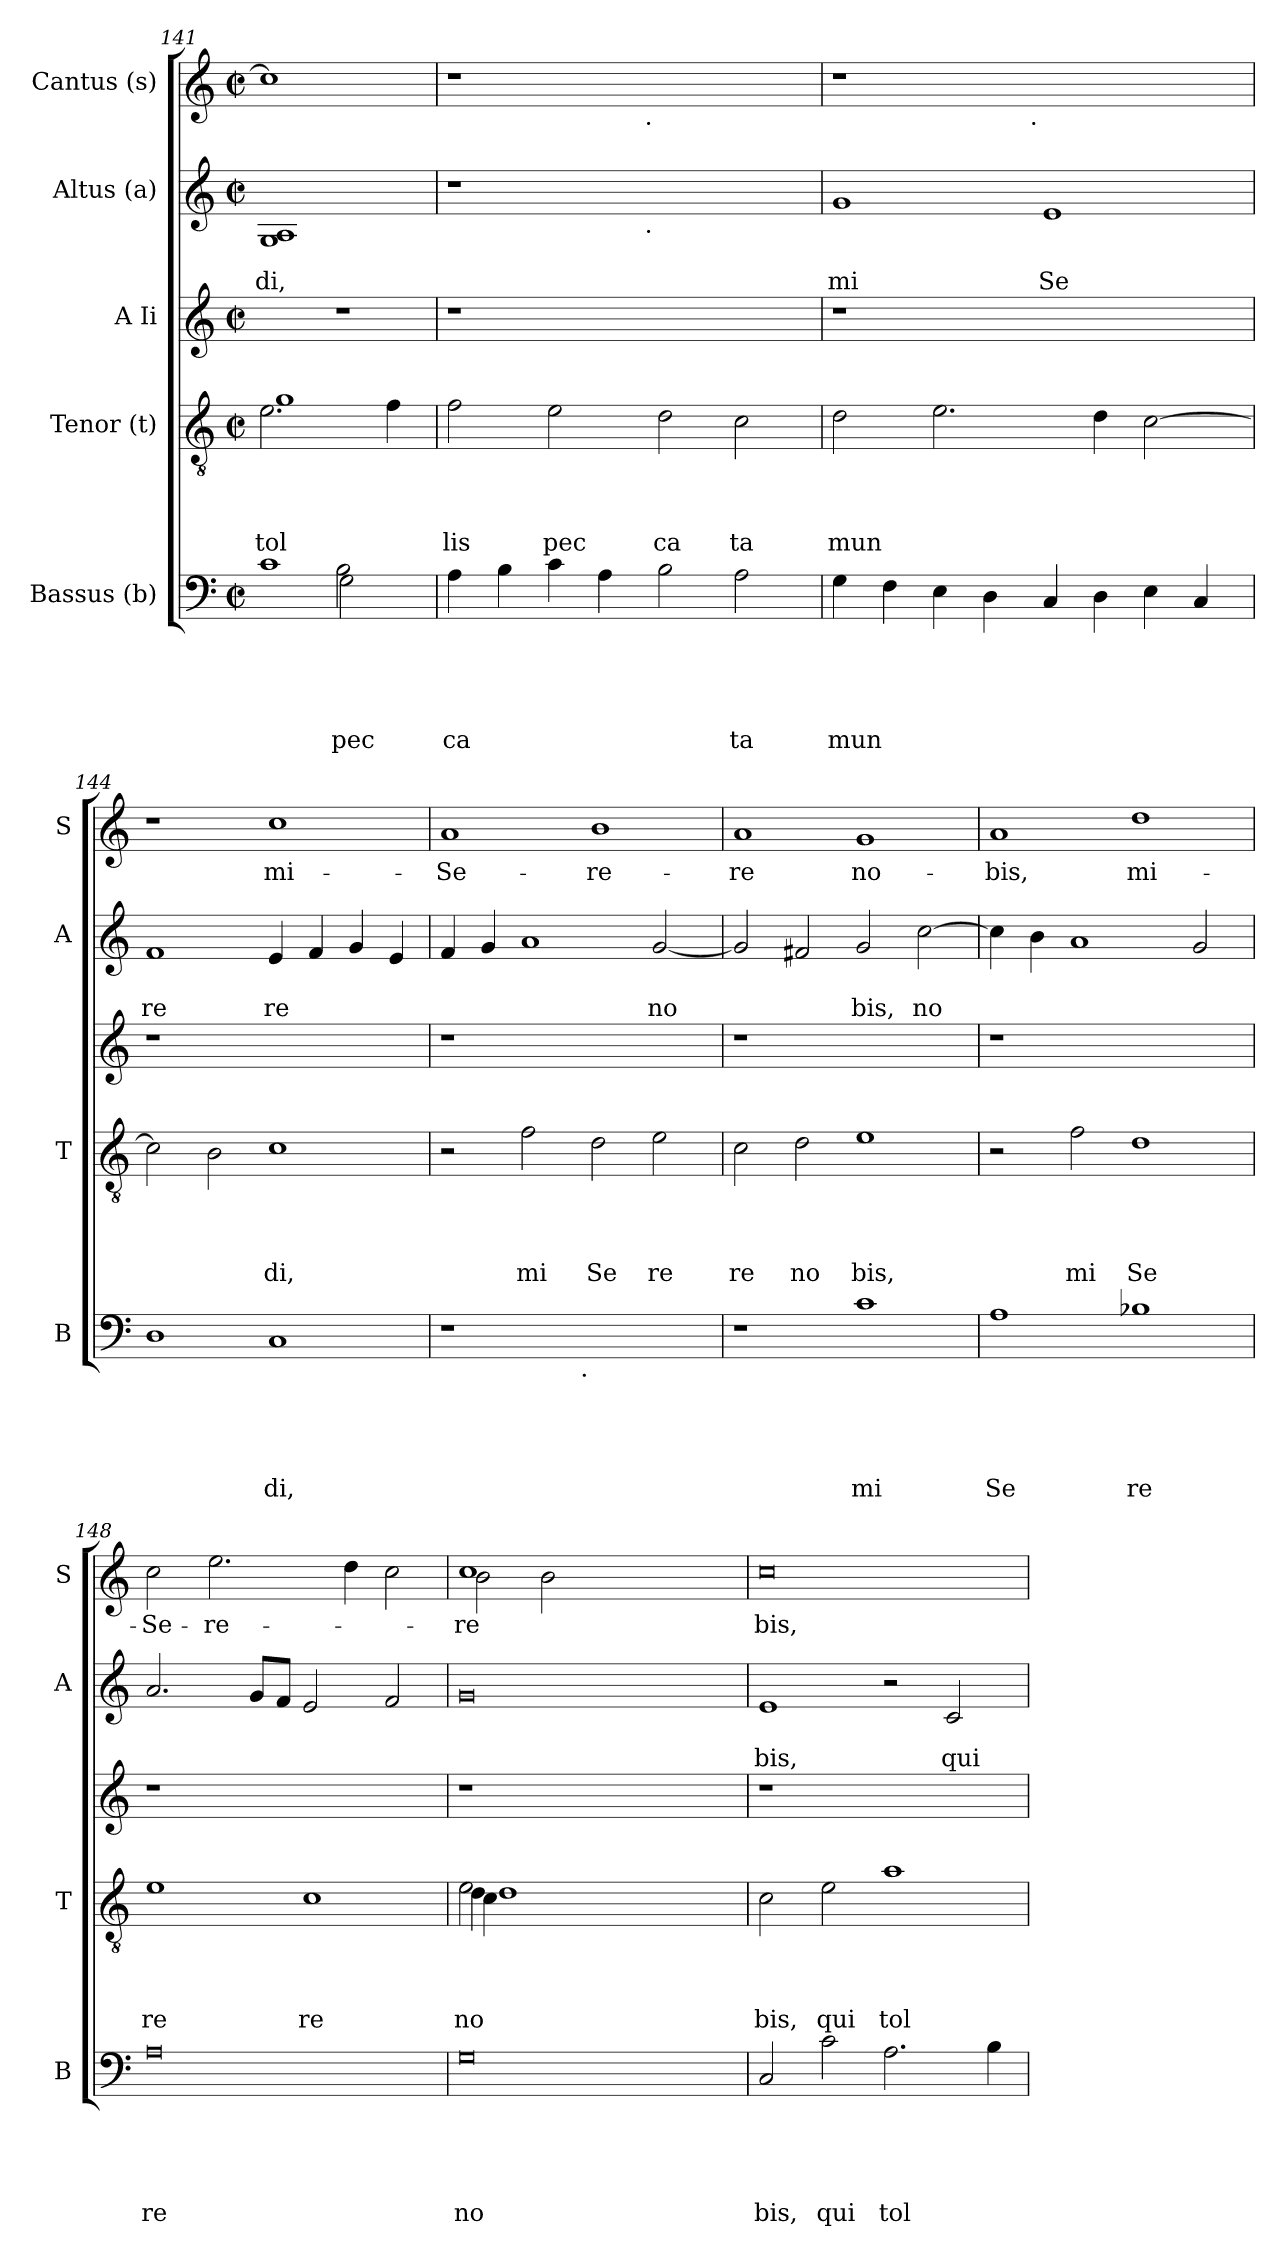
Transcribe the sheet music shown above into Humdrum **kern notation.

**kern	**text	**text	**text	**text	**text	**kern	**text	**text	**text	**text	**kern	**kern	**text	**text	**kern	**text
*part5	*part5	*part5	*part5	*part5	*part5	*part4	*part4	*part4	*part4	*part4	*part3	*part2	*part2	*part2	*part1	*part1
*staff5	*staff5	*staff5	*staff5	*staff5	*staff5	*staff4	*staff4	*staff4	*staff4	*staff4	*staff3	*staff2	*staff2	*staff2	*staff1	*staff1
*I"Bassus (b)	*	*	*	*	*	*I"Tenor (t)	*	*	*	*	*I"A Ii	*I"Altus (a)	*	*	*I"Cantus (s)	*
*I'B	*	*	*	*	*	*I'T	*	*	*	*	*	*I'A	*	*	*I'S	*
*clefF4	*	*	*	*	*	*clefGv2	*	*	*	*	*clefG2	*clefG2	*	*	*clefG2	*
*k[]	*	*	*	*	*	*k[]	*	*	*	*	*k[]	*k[]	*	*	*k[]	*
*C:	*	*	*	*	*	*C:	*	*	*	*	*C:	*C:	*	*	*C:	*
*M2/2	*	*	*	*	*	*M2/2	*	*	*	*	*M2/2	*M2/2	*	*	*M2/2	*
*met(c|)	*	*	*	*	*	*met(c|)	*	*	*	*	*met(c|)	*met(c|)	*	*	*met(c|)	*
=141	=141	=141	=141	=141	=141	=141	=141	=141	=141	=141	=141	=141	=141	=141	=141	=141
*^	*	*	*	*	*	*	*	*	*	*	*	*	*	*	*	*
*	*^	*	*	*	*	*	*	*	*	*	*	*	*	*	*	*	*
!	!	!	!	!	!	!	!	!	!	!	!	!LO:LY:b	!	!	!	!LO:LY:b	!	!
*	*	*	*	*	*	*	*	*^	*	*	*	*	*	*	*	*	*	*
1c	2ryy	2ryy	.	.	.	.	.	2.e\	1g	.	.	.	tol	1r	1G 1A	.	di,	1cc]	.
!	!	!	!	!	!	!	!LO:LY:b	!	!	!	!	!	!	!	!	!	!	!	!
!	!	!	!	!	!	!	!LO:LY:b	!	!	!	!	!	!	!	!	!	!	!	!
.	2B\	2G\	.	.	.	.	pec	.	.	.	.	.	.	.	.	.	.	.	.
.	.	.	.	.	.	.	.	4f\	.	.	.	.	.	.	.	.	.	.	.
*v	*v	*v	*	*	*	*	*	*	*	*	*	*	*	*	*	*	*	*	*
*	*	*	*	*	*	*v	*v	*	*	*	*	*	*	*	*	*	*
!!LO:PB:g=z
=142	=142	=142	=142	=142	=142	=142	=142	=142	=142	=142	=142	=142	=142	=142	=142	=142
!	!	!	!	!	!LO:LY:b	!	!	!	!	!LO:LY:b	!	!	!	!	!	!
*	*	*	*	*	*	*	*	*	*	*	*	*^	*	*	*^	*
4A\	.	.	.	.	ca	2f\	.	.	.	lis	1r	1r	2ryy	.	.	1r	2ryy	.
4B\	.	.	.	.	.	.	.	.	.	.	.	.	.	.	.	.	.	.
!	!	!	!	!	!	!	!	!	!	!LO:LY:b	!	!	!	!	!	!	!	!
4c\	.	.	.	.	.	2e\	.	.	.	pec	.	.	4...ryy	.	.	.	4...ryy	.
4A\	.	.	.	.	.	.	.	.	.	.	.	.	.	.	.	.	.	.
!	!	!	!	!	!	!	!	!	!	!	!	!	!	!	!	!	!LO:TX:b:t=.	!
!	!	!	!	!	!	!	!	!	!	!	!	!	!LO:TX:b:t=.	!	!	!	!	!
.	.	.	.	.	.	.	.	.	.	.	.	.	1ryy	.	.	.	1ryy	.
!	!	!	!	!	!	!	!	!	!	!LO:LY:b	!	!	!	!	!	!	!	!
2B\	.	.	.	.	.	2d\	.	.	.	ca	1ryy	1ryy	.	.	.	1ryy	.	.
!	!	!	!	!	!LO:LY:b	!	!	!	!	!LO:LY:b	!	!	!	!	!	!	!	!
2A\	.	.	.	.	ta	2c\	.	.	.	ta	.	.	.	.	.	.	.	.
.	.	.	.	.	.	.	.	.	.	.	.	.	32ryy	.	.	.	32ryy	.
=143	=143	=143	=143	=143	=143	=143	=143	=143	=143	=143	=143	=143	=143	=143	=143	=143	=143	=143
!	!	!	!	!	!LO:LY:b	!	!	!	!	!LO:LY:b	!	!	!	!	!LO:LY:b	!	!	!
*	*	*	*	*	*	*	*	*	*	*	*	*v	*v	*	*	*	*	*
4G\	.	.	.	.	mun	2d\	.	.	.	mun	1r	1g	.	mi	1r	2ryy	.
4F\	.	.	.	.	.	.	.	.	.	.	.	.	.	.	.	.	.
4E\	.	.	.	.	.	2.e\	.	.	.	.	.	.	.	.	.	4...ryy	.
4D\	.	.	.	.	.	.	.	.	.	.	.	.	.	.	.	.	.
!	!	!	!	!	!	!	!	!	!	!	!	!	!	!	!	!LO:TX:b:t=.	!
.	.	.	.	.	.	.	.	.	.	.	.	.	.	.	.	1ryy	.
!	!	!	!	!	!	!	!	!	!	!	!	!	!	!LO:LY:b	!	!	!
4C/	.	.	.	.	.	.	.	.	.	.	1ryy	1e	.	Se	1ryy	.	.
4D\	.	.	.	.	.	4d\	.	.	.	.	.	.	.	.	.	.	.
4E\	.	.	.	.	.	[>2c\	.	.	.	.	.	.	.	.	.	.	.
4C/	.	.	.	.	.	.	.	.	.	.	.	.	.	.	.	.	.
.	.	.	.	.	.	.	.	.	.	.	.	.	.	.	.	32ryy	.
=144	=144	=144	=144	=144	=144	=144	=144	=144	=144	=144	=144	=144	=144	=144	=144	=144	=144
!	!	!	!	!	!	!	!	!	!	!	!	!	!	!LO:LY:b	!	!	!
*	*	*	*	*	*	*	*	*	*	*	*	*	*	*	*v	*v	*
1D	.	.	.	.	.	2c\]	.	.	.	.	1r	1f	.	re	1r	.
.	.	.	.	.	.	2B\	.	.	.	.	.	.	.	.	.	.
!	!	!	!	!	!LO:LY:b	!	!	!	!	!LO:LY:b	!	!	!	!LO:LY:b	!	!LO:LY:b
1C	.	.	.	.	di,	1c	.	.	.	di,	1ryy	4e/	.	re	1cc	mi-
.	.	.	.	.	.	.	.	.	.	.	.	4f/	.	.	.	.
.	.	.	.	.	.	.	.	.	.	.	.	4g/	.	.	.	.
.	.	.	.	.	.	.	.	.	.	.	.	4e/	.	.	.	.
=145	=145	=145	=145	=145	=145	=145	=145	=145	=145	=145	=145	=145	=145	=145	=145	=145
!	!	!	!	!	!	!	!	!	!	!	!	!	!	!	!	!LO:LY:b
*^	*	*	*	*	*	*	*	*	*	*	*	*	*	*	*	*
1r	2ryy	.	.	.	.	.	2r	.	.	.	.	1r	4f/	.	.	1a	-Se-
.	.	.	.	.	.	.	.	.	.	.	.	.	4g/	.	.	.	.
!	!	!	!	!	!	!	!	!	!	!	!LO:LY:b	!	!	!	!	!	!
.	4...ryy	.	.	.	.	.	2f\	.	.	.	mi	.	1a	.	.	.	.
!	!LO:TX:b:t=.	!	!	!	!	!	!	!	!	!	!	!	!	!	!	!	!
.	1ryy	.	.	.	.	.	.	.	.	.	.	.	.	.	.	.	.
!	!	!	!	!	!	!	!	!	!	!	!LO:LY:b	!	!	!	!	!	!LO:LY:b
1ryy	.	.	.	.	.	.	2d\	.	.	.	Se	1ryy	.	.	.	1b	-re-
!	!	!	!	!	!	!	!	!	!	!	!LO:LY:b	!	!	!	!LO:LY:b	!	!
.	.	.	.	.	.	.	2e\	.	.	.	re	.	[<2g/	.	no	.	.
.	32ryy	.	.	.	.	.	.	.	.	.	.	.	.	.	.	.	.
=146	=146	=146	=146	=146	=146	=146	=146	=146	=146	=146	=146	=146	=146	=146	=146	=146	=146
!	!	!	!	!	!	!	!	!	!	!	!LO:LY:b	!	!	!	!	!	!LO:LY:b
*v	*v	*	*	*	*	*	*	*	*	*	*	*	*	*	*	*	*
1r	.	.	.	.	.	2c\	.	.	.	re	1r	2g/]	.	.	1a	-re
!	!	!	!	!	!	!	!	!	!	!LO:LY:b	!	!	!	!	!	!
.	.	.	.	.	.	2d\	.	.	.	no	.	2f#/	.	.	.	.
!	!	!	!	!	!LO:LY:b	!	!	!	!	!LO:LY:b	!	!	!	!LO:LY:b	!	!LO:LY:b
1c	.	.	.	.	mi	1e	.	.	.	bis,	1ryy	2g/	.	bis,	1g	no-
!	!	!	!	!	!	!	!	!	!	!	!	!	!	!LO:LY:b	!	!
.	.	.	.	.	.	.	.	.	.	.	.	[>2cc\	.	no	.	.
=147	=147	=147	=147	=147	=147	=147	=147	=147	=147	=147	=147	=147	=147	=147	=147	=147
!	!	!	!	!	!LO:LY:b	!	!	!	!	!	!	!	!	!	!	!LO:LY:b
1A	.	.	.	.	Se	2r	.	.	.	.	1r	4cc\]	.	.	1a	-bis,
.	.	.	.	.	.	.	.	.	.	.	.	4b\	.	.	.	.
!	!	!	!	!	!	!	!	!	!	!LO:LY:b	!	!	!	!	!	!
.	.	.	.	.	.	2f\	.	.	.	mi	.	1a	.	.	.	.
!	!	!	!	!	!LO:LY:b	!	!	!	!	!LO:LY:b	!	!	!	!	!	!LO:LY:b
1B-	.	.	.	.	re	1d	.	.	.	Se	1ryy	.	.	.	1dd	mi-
.	.	.	.	.	.	.	.	.	.	.	.	2g/	.	.	.	.
!!LO:LB:g=z
=148	=148	=148	=148	=148	=148	=148	=148	=148	=148	=148	=148	=148	=148	=148	=148	=148
!	!	!	!	!	!LO:LY:b	!	!	!	!	!LO:LY:b	!	!	!	!	!	!LO:LY:b
0A	.	.	.	.	re	1e	.	.	.	re	1r	2.a/	.	.	2cc\	-Se-
!	!	!	!	!	!	!	!	!	!	!	!	!	!	!	!	!LO:LY:b
.	.	.	.	.	.	.	.	.	.	.	.	.	.	.	2.ee\	-re-
.	.	.	.	.	.	.	.	.	.	.	.	8g/L	.	.	.	.
.	.	.	.	.	.	.	.	.	.	.	.	8f/J	.	.	.	.
!	!	!	!	!	!	!	!	!	!	!LO:LY:b	!	!	!	!	!	!
.	.	.	.	.	.	1c	.	.	.	re	1ryy	2e/	.	.	.	.
.	.	.	.	.	.	.	.	.	.	.	.	.	.	.	4dd\	.
.	.	.	.	.	.	.	.	.	.	.	.	2f/	.	.	2cc\	.
=149	=149	=149	=149	=149	=149	=149	=149	=149	=149	=149	=149	=149	=149	=149	=149	=149
!	!	!	!	!	!LO:LY:b	!	!	!	!	!LO:LY:b	!	!	!	!	!	!LO:LY:b
*	*	*	*	*	*	*^	*	*	*	*	*	*	*	*	*^	*
*	*	*	*	*	*	*	*^	*	*	*	*	*	*	*	*	*	*	*
*	*	*	*	*	*	*	*	*^	*	*	*	*	*	*	*	*	*	*	*
!	!	!	!	!	!	!	!	!	!	!	!	!	!	!	!	!	!	!	!	!LO:LY:b
0G	.	.	.	.	no	2e\	4d\	4c\	1d	.	.	.	no	1r	0g	.	.	1cc	2b\	-re
.	.	.	.	.	.	.	1ryy	1ryy	.	.	.	.	.	.	.	.	.	.	.	.
.	.	.	.	.	.	1ryy	.	.	.	.	.	.	.	.	.	.	.	.	2b\	.
.	.	.	.	.	.	.	.	.	1ryy	.	.	.	.	1ryy	.	.	.	1ryy	1ryy	.
.	.	.	.	.	.	.	2.ryy	2.ryy	.	.	.	.	.	.	.	.	.	.	.	.
.	.	.	.	.	.	2ryy	.	.	.	.	.	.	.	.	.	.	.	.	.	.
*	*	*	*	*	*	*v	*v	*v	*v	*	*	*	*	*	*	*	*	*v	*v	*
=150	=150	=150	=150	=150	=150	=150	=150	=150	=150	=150	=150	=150	=150	=150	=150	=150
!	!	!	!	!	!LO:LY:b	!	!	!	!	!LO:LY:b	!	!	!	!LO:LY:b	!	!LO:LY:b
2C/	.	.	.	.	bis,	2c\	.	.	.	bis,	1r	1e	.	bis,	0cc	bis,
!	!	!	!	!	!LO:LY:b	!	!	!	!	!LO:LY:b	!	!	!	!	!	!
2c\	.	.	.	.	qui	2e\	.	.	.	qui	.	.	.	.	.	.
!	!	!	!	!	!LO:LY:b	!	!	!	!	!LO:LY:b	!	!	!	!	!	!
2.A\	.	.	.	.	tol	1a	.	.	.	tol	1ryy	2r	.	.	.	.
!	!	!	!	!	!	!	!	!	!	!	!	!	!	!LO:LY:b	!	!
.	.	.	.	.	.	.	.	.	.	.	.	2c/	.	qui	.	.
4B\	.	.	.	.	.	.	.	.	.	.	.	.	.	.	.	.
=	=	=	=	=	=	=	=	=	=	=	=	=	=	=	=	=
*-	*-	*-	*-	*-	*-	*-	*-	*-	*-	*-	*-	*-	*-	*-	*-	*-
